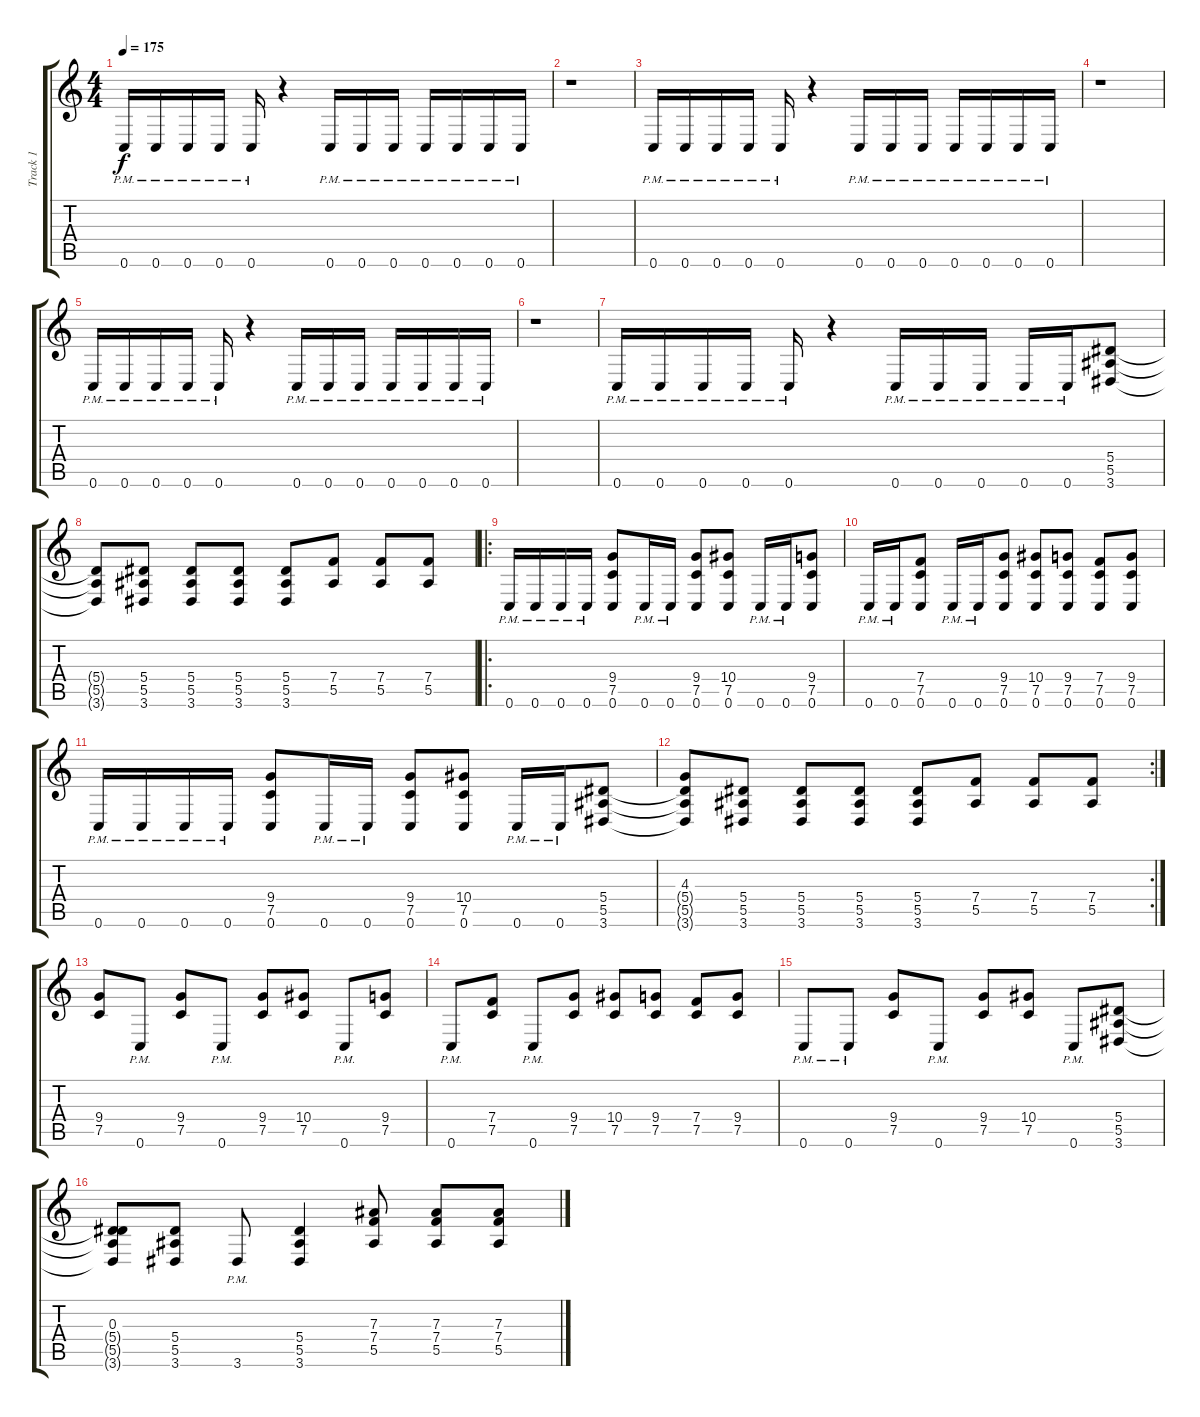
\track ("Track 1" "Track 1") {instrument distortionguitar}
\staff {score tabs}
\tuning (C4 G3 Eb3 Bb2 F2 C2) {hide}
\ts (4 4)
\tempo 175
\clef g2
\ks c
0.6{pm}.16{dy f} 0.6{pm}.16 0.6{pm}.16 0.6{pm}.16 0.6{pm}.16 r.4 0.6{pm}.16 0.6{pm}.16 0.6{pm}.16 0.6{pm}.16 0.6{pm}.16 0.6{pm}.16 0.6{pm}.16 |
r.1 |
0.6{pm}.16 0.6{pm}.16 0.6{pm}.16 0.6{pm}.16 0.6{pm}.16 r.4 0.6{pm}.16 0.6{pm}.16 0.6{pm}.16 0.6{pm}.16 0.6{pm}.16 0.6{pm}.16 0.6{pm}.16 |
r.1 |
0.6{pm}.16 0.6{pm}.16 0.6{pm}.16 0.6{pm}.16 0.6{pm}.16 r.4 0.6{pm}.16 0.6{pm}.16 0.6{pm}.16 0.6{pm}.16 0.6{pm}.16 0.6{pm}.16 0.6{pm}.16 |
r.1 |
0.6{pm}.16 0.6{pm}.16 0.6{pm}.16 0.6{pm}.16 0.6{pm}.16 r.4 0.6{pm}.16 0.6{pm}.16 0.6{pm}.16 0.6{pm}.16 0.6{pm}.16 (5.4 5.5 3.6).8 |
(5.4{t} 5.5{t} 3.6{t}).8 (5.4 5.5 3.6).8 (5.4 5.5 3.6).8 (5.4 5.5 3.6).8 (5.4 5.5 3.6).8 (7.4 5.5).8 (7.4 5.5).8 (7.4 5.5).8 |
\ro
0.6{pm}.16 0.6{pm}.16 0.6{pm}.16 0.6{pm}.16 (9.4 7.5 0.6).8 0.6{pm}.16 0.6{pm}.16 (9.4 7.5 0.6).8 (10.4 7.5 0.6).8 0.6{pm}.16 0.6{pm}.16 (9.4 7.5 0.6).8 |
0.6{pm}.16 0.6{pm}.16 (7.4 7.5 0.6).8 0.6{pm}.16 0.6{pm}.16 (9.4 7.5 0.6).8 (10.4 7.5 0.6).8 (9.4 7.5 0.6).8 (7.4 7.5 0.6).8 (9.4 7.5 0.6).8 |
0.6{pm}.16 0.6{pm}.16 0.6{pm}.16 0.6{pm}.16 (9.4 7.5 0.6).8 0.6{pm}.16 0.6{pm}.16 (9.4 7.5 0.6).8 (10.4 7.5 0.6).8 0.6{pm}.16 0.6{pm}.16 (5.4 5.5 3.6).8 |
\rc 2
(4.3 5.4{t} 5.5{t} 3.6{t}).8 (5.4 5.5 3.6).8 (5.4 5.5 3.6).8 (5.4 5.5 3.6).8 (5.4 5.5 3.6).8 (7.4 5.5).8 (7.4 5.5).8 (7.4 5.5).8 |
(9.4 7.5).8 0.6{pm}.8 (9.4 7.5).8 0.6{pm}.8 (9.4 7.5).8 (10.4 7.5).8 0.6{pm}.8 (9.4 7.5).8 |
0.6{pm}.8 (7.4 7.5).8 0.6{pm}.8 (9.4 7.5).8 (10.4 7.5).8 (9.4 7.5).8 (7.4 7.5).8 (9.4 7.5).8 |
0.6{pm}.8 0.6{pm}.8 (9.4 7.5).8 0.6{pm}.8 (9.4 7.5).8 (10.4 7.5).8 0.6{pm}.8 (5.4 5.5 3.6).8 |
(0.3 5.4{t} 5.5{t} 3.6{t}).8 (5.4 5.5 3.6).8 3.6{pm}.8 (5.4 5.5 3.6).4 (7.3 7.4 5.5).8 (7.3 7.4 5.5).8 (7.3 7.4 5.5).8
